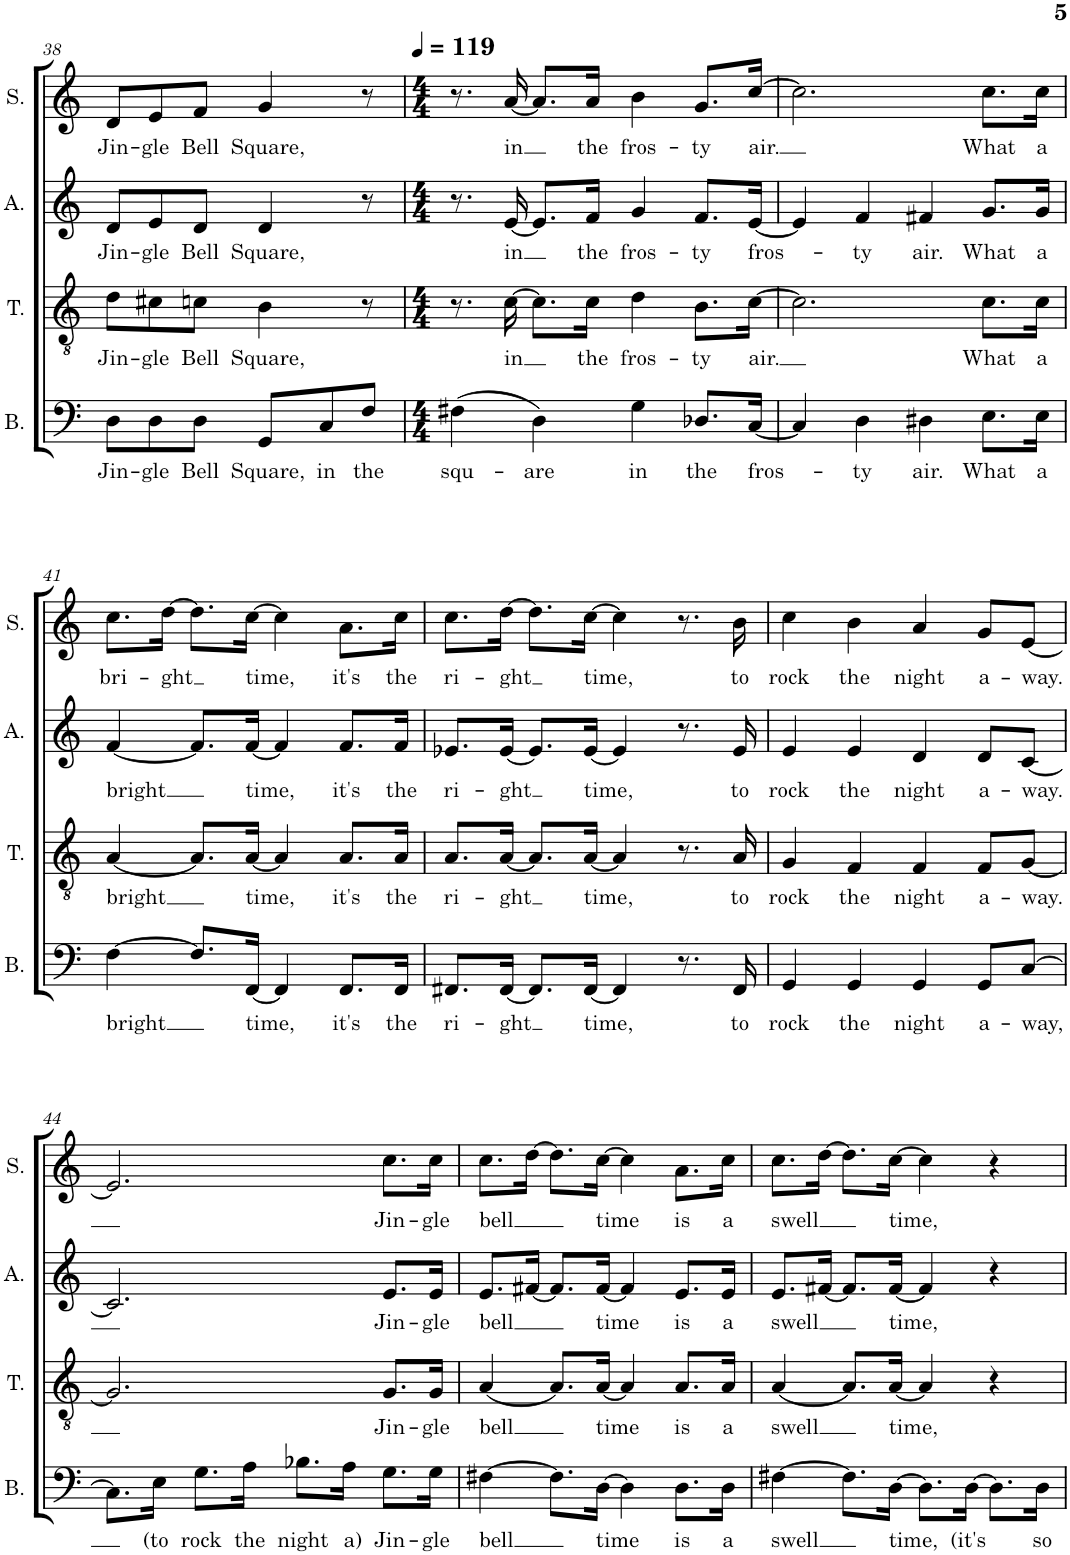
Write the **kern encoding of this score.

**kern	**text	**kern	**text	**kern	**text	**kern	**text
*part4	*part4	*part3	*part3	*part2	*part2	*part1	*part1
*staff4	*staff4	*staff3	*staff3	*staff2	*staff2	*staff1	*staff1
*I"Bass	*	*I"Tenor	*	*I"Alto	*	*I"Soprano	*
*I'B.	*	*I'T.	*	*I'A.	*	*I'S.	*
!!LO:PB:g=z
*clefF4	*	*clefGv2	*	*clefG2	*	*clefG2	*
*k[]	*	*k[]	*	*k[]	*	*k[]	*
*M6/8	*	*M6/8	*	*M6/8	*	*M6/8	*
=38	=38	=38	=38	=38	=38	=38	=38
!	!LO:LY:b	!	!LO:LY:b	!	!LO:LY:b	!	!LO:LY:b
8D\L	Jin-	8d\L	Jin-	8d/L	Jin-	8d/L	Jin-
!	!LO:LY:b	!	!LO:LY:b	!	!LO:LY:b	!	!LO:LY:b
8D\	-gle	8c#X\	-gle	8e/	-gle	8e/	-gle
!	!LO:LY:b	!	!LO:LY:b	!	!LO:LY:b	!	!LO:LY:b
8D\J	Bell	8cn\J	Bell	8d/J	Bell	8f/J	Bell
!	!LO:LY:b	!	!LO:LY:b	!	!LO:LY:b	!	!LO:LY:b
8GG/L	Square,	4B\	Square,	4d/	Square,	4g/	Square,
!	!LO:LY:b	!	!	!	!	!	!
8C/	in	.	.	.	.	.	.
!	!LO:LY:b	!	!	!	!	!	!
8F/J	the	8r	.	8r	.	8r	.
=39	=39	=39	=39	=39	=39	=39	=39
*M4/4	*	*M4/4	*	*M4/4	*	*M4/4	*
*	*	*	*	*	*	*MM119	*
!	!LO:LY:b	!	!	!	!	!	!
(4F#X\	squ-	8.r	.	8.r	.	8.r	.
!	!	!	!LO:LY:b	!	!LO:LY:b	!	!LO:LY:b
.	.	[16c\	in	[16e/	in	[16a/	in
!	!LO:LY:b	!	!	!	!	!	!
4D\)	-are	8.c\L]	.	8.e/L]	.	8.a/L]	.
!	!	!	!LO:LY:b	!	!LO:LY:b	!	!LO:LY:b
.	.	16c\Jk	the	16f/Jk	the	16a/Jk	the
!	!LO:LY:b	!	!LO:LY:b	!	!LO:LY:b	!	!LO:LY:b
4G\	in	4d\	fros-	4g/	fros-	4b\	fros-
!	!LO:LY:b	!	!LO:LY:b	!	!LO:LY:b	!	!LO:LY:b
8.D-X/L	the	8.B\L	-ty	8.f/L	-ty	8.g/L	-ty
!	!LO:LY:b	!	!LO:LY:b	!	!LO:LY:b	!	!LO:LY:b
[16C/Jk	fros-	[16c\Jk	air.	[16e/Jk	fros-	[16cc/Jk	air.
=40	=40	=40	=40	=40	=40	=40	=40
4C/]	.	2.c\]	.	4e/]	.	2.cc\]	.
!	!LO:LY:b	!	!	!	!LO:LY:b	!	!
4D\	-ty	.	.	4f/	-ty	.	.
!	!LO:LY:b	!	!	!	!LO:LY:b	!	!
4D#X\	air.	.	.	4f#X/	air.	.	.
!	!LO:LY:b	!	!LO:LY:b	!	!LO:LY:b	!	!LO:LY:b
8.E\L	What	8.c\L	What	8.g/L	What	8.cc\L	What
!	!LO:LY:b	!	!LO:LY:b	!	!LO:LY:b	!	!LO:LY:b
16E\Jk	a	16c\Jk	a	16g/Jk	a	16cc\Jk	a
!!LO:LB:g=z
=41	=41	=41	=41	=41	=41	=41	=41
!	!LO:LY:b	!	!LO:LY:b	!	!LO:LY:b	!	!LO:LY:b
[4F\	-bright	[4A/	-bright	[4f/	-bright	8.cc\L	bri-
!	!	!	!	!	!	!	!LO:LY:b
.	.	.	.	.	.	[16dd\Jk	-ght
8.F/L]	.	8.A/L]	.	8.f/L]	.	8.dd\L]	.
!	!LO:LY:b	!	!LO:LY:b	!	!LO:LY:b	!	!LO:LY:b
[16FF/Jk	time,	[16A/Jk	time,	[16f/Jk	time,	[16cc\Jk	time,
4FF/]	.	4A/]	.	4f/]	.	4cc\]	.
!	!LO:LY:b	!	!LO:LY:b	!	!LO:LY:b	!	!LO:LY:b
8.FF/L	it's	8.A/L	it's	8.f/L	it's	8.a\L	it's
!	!LO:LY:b	!	!LO:LY:b	!	!LO:LY:b	!	!LO:LY:b
16FF/Jk	the	16A/Jk	the	16f/Jk	the	16cc\Jk	the
=42	=42	=42	=42	=42	=42	=42	=42
!	!LO:LY:b	!	!LO:LY:b	!	!LO:LY:b	!	!LO:LY:b
8.FF#X/L	ri-	8.A/L	ri-	8.e-X/L	ri-	8.cc\L	ri-
!	!LO:LY:b	!	!LO:LY:b	!	!LO:LY:b	!	!LO:LY:b
[16FF#/Jk	-ght	[16A/Jk	-ght	[16e-/Jk	-ght	[16dd\Jk	-ght
8.FF#/L]	.	8.A/L]	.	8.e-/L]	.	8.dd\L]	.
!	!LO:LY:b	!	!LO:LY:b	!	!LO:LY:b	!	!LO:LY:b
[16FF#/Jk	time,	[16A/Jk	time,	[16e-/Jk	time,	[16cc\Jk	time,
4FF#/]	.	4A/]	.	4e-/]	.	4cc\]	.
8.r	.	8.r	.	8.r	.	8.r	.
!	!LO:LY:b	!	!LO:LY:b	!	!LO:LY:b	!	!LO:LY:b
16FF#/	to	16A/	to	16e-/	to	16b\	to
=43	=43	=43	=43	=43	=43	=43	=43
!	!LO:LY:b	!	!LO:LY:b	!	!LO:LY:b	!	!LO:LY:b
4GG/	rock	4G/	rock	4e/	rock	4cc\	rock
!	!LO:LY:b	!	!LO:LY:b	!	!LO:LY:b	!	!LO:LY:b
4GG/	the	4F/	the	4e/	the	4b\	the
!	!LO:LY:b	!	!LO:LY:b	!	!LO:LY:b	!	!LO:LY:b
4GG/	night	4F/	night	4d/	night	4a/	night
!	!LO:LY:b	!	!LO:LY:b	!	!LO:LY:b	!	!LO:LY:b
8GG/L	a-	8F/L	a-	8d/L	a-	8g/L	a-
!	!LO:LY:b	!	!LO:LY:b	!	!LO:LY:b	!	!LO:LY:b
[8C/J	-way,	[8G/J	-way.	[8c/J	-way.	[8e/J	-way.
!!LO:LB:g=z
=44	=44	=44	=44	=44	=44	=44	=44
8.C\L]	.	2.G/]	.	2.c/]	.	2.e/]	.
!	!LO:LY:b	!	!	!	!	!	!
16E\Jk	(to	.	.	.	.	.	.
!	!LO:LY:b	!	!	!	!	!	!
8.G\L	rock	.	.	.	.	.	.
!	!LO:LY:b	!	!	!	!	!	!
16A\Jk	the	.	.	.	.	.	.
!	!LO:LY:b	!	!	!	!	!	!
8.B-X\L	night	.	.	.	.	.	.
!	!LO:LY:b	!	!	!	!	!	!
16A\Jk	a)	.	.	.	.	.	.
!	!LO:LY:b	!	!LO:LY:b	!	!LO:LY:b	!	!LO:LY:b
8.G\L	Jin-	8.G/L	Jin-	8.e/L	Jin-	8.cc\L	Jin-
!	!LO:LY:b	!	!LO:LY:b	!	!LO:LY:b	!	!LO:LY:b
16G\Jk	-gle	16G/Jk	-gle	16e/Jk	-gle	16cc\Jk	-gle
=45	=45	=45	=45	=45	=45	=45	=45
!	!LO:LY:b	!	!LO:LY:b	!	!LO:LY:b	!	!LO:LY:b
[4F#X\	bell	[4A/	bell	8.e/L	bell	8.cc\L	bell
.	.	.	.	[16f#X/Jk	.	[16dd\Jk	.
8.F#\L]	.	8.A/L]	.	8.f#/L]	.	8.dd\L]	.
!	!LO:LY:b	!	!LO:LY:b	!	!LO:LY:b	!	!LO:LY:b
[16D\Jk	time	[16A/Jk	time	[16f#/Jk	time	[16cc\Jk	time
4D\]	.	4A/]	.	4f#/]	.	4cc\]	.
!	!LO:LY:b	!	!LO:LY:b	!	!LO:LY:b	!	!LO:LY:b
8.D\L	is	8.A/L	is	8.e/L	is	8.a\L	is
!	!LO:LY:b	!	!LO:LY:b	!	!LO:LY:b	!	!LO:LY:b
16D\Jk	a	16A/Jk	a	16e/Jk	a	16cc\Jk	a
=46	=46	=46	=46	=46	=46	=46	=46
!	!LO:LY:b	!	!LO:LY:b	!	!LO:LY:b	!	!LO:LY:b
[4F#X\	swell	[4A/	swell	8.e/L	-swell	8.cc\L	-swell
.	.	.	.	[16f#X/Jk	.	[16dd\Jk	.
8.F#\L]	.	8.A/L]	.	8.f#/L]	.	8.dd\L]	.
!	!LO:LY:b	!	!LO:LY:b	!	!LO:LY:b	!	!LO:LY:b
[16D\Jk	time,	[16A/Jk	time,	[16f#/Jk	time,	[16cc\Jk	time,
8.D\L]	.	4A/]	.	4f#/]	.	4cc\]	.
!	!LO:LY:b	!	!	!	!	!	!
[16D\Jk	(it's	.	.	.	.	.	.
8.D\L]	.	4r	.	4r	.	4r	.
!	!LO:LY:b	!	!	!	!	!	!
16D\Jk	so	.	.	.	.	.	.
=	=	=	=	=	=	=	=
*-	*-	*-	*-	*-	*-	*-	*-
